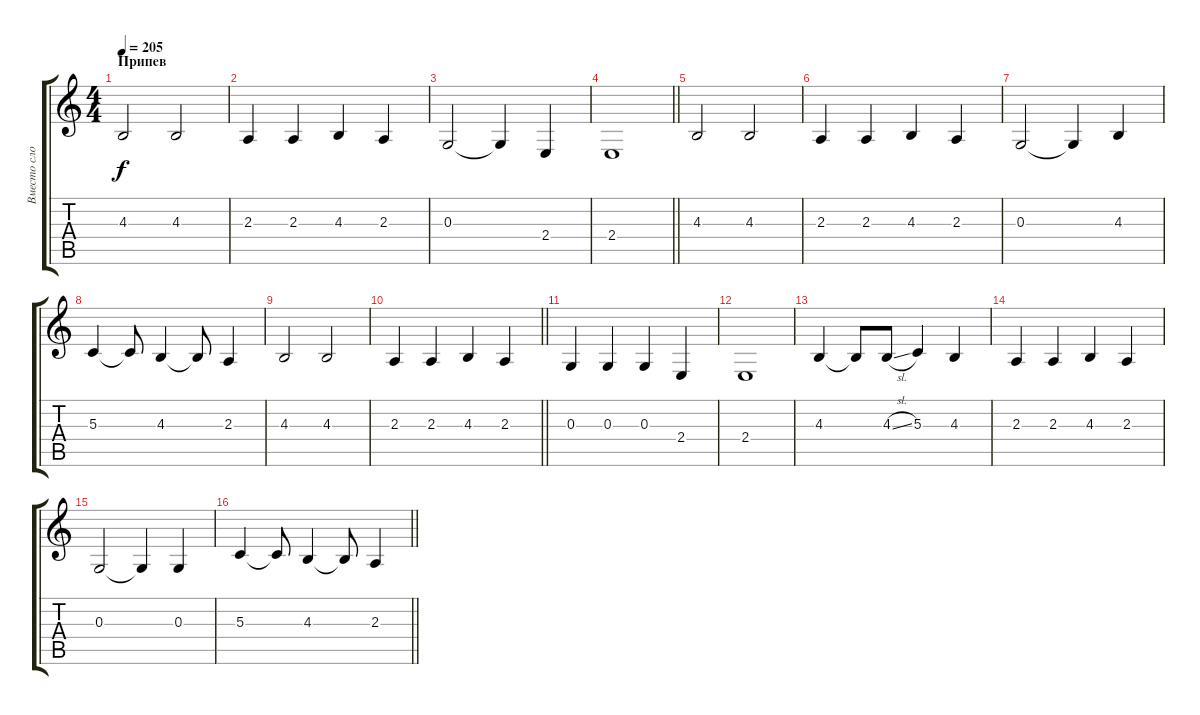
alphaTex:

\track ("Вместо слов" "Вместо сло") {instrument fx7echoes}
\staff {score tabs}
\tuning (E4 B3 G3 D3 A2 E2) {hide}
\ts (4 4)
\section ("" "Припев")
\tempo 205
\clef g2
\ks c
4.3.2{dy f} 4.3.2 |
2.3.4 2.3.4 4.3.4 2.3.4 |
0.3.2 0.3{t}.4 2.4.4 |
\barLineRight lightlight
2.4.1 |
4.3.2 4.3.2 |
2.3.4 2.3.4 4.3.4 2.3.4 |
0.3.2 0.3{t}.4 4.3.4 |
5.3.4 5.3{t}.8 4.3.4 4.3{t}.8 2.3.4 |
4.3.2 4.3.2 |
\barLineRight lightlight
2.3.4 2.3.4 4.3.4 2.3.4 |
0.3.4 0.3.4 0.3.4 2.4.4 |
2.4.1 |
4.3.4 4.3{t}.8 4.3{sl}.8 5.3.4 4.3.4 |
2.3.4 2.3.4 4.3.4 2.3.4 |
0.3.2 0.3{t}.4 0.3.4 |
\barLineRight lightlight
5.3.4 5.3{t}.8 4.3.4 4.3{t}.8 2.3.4
